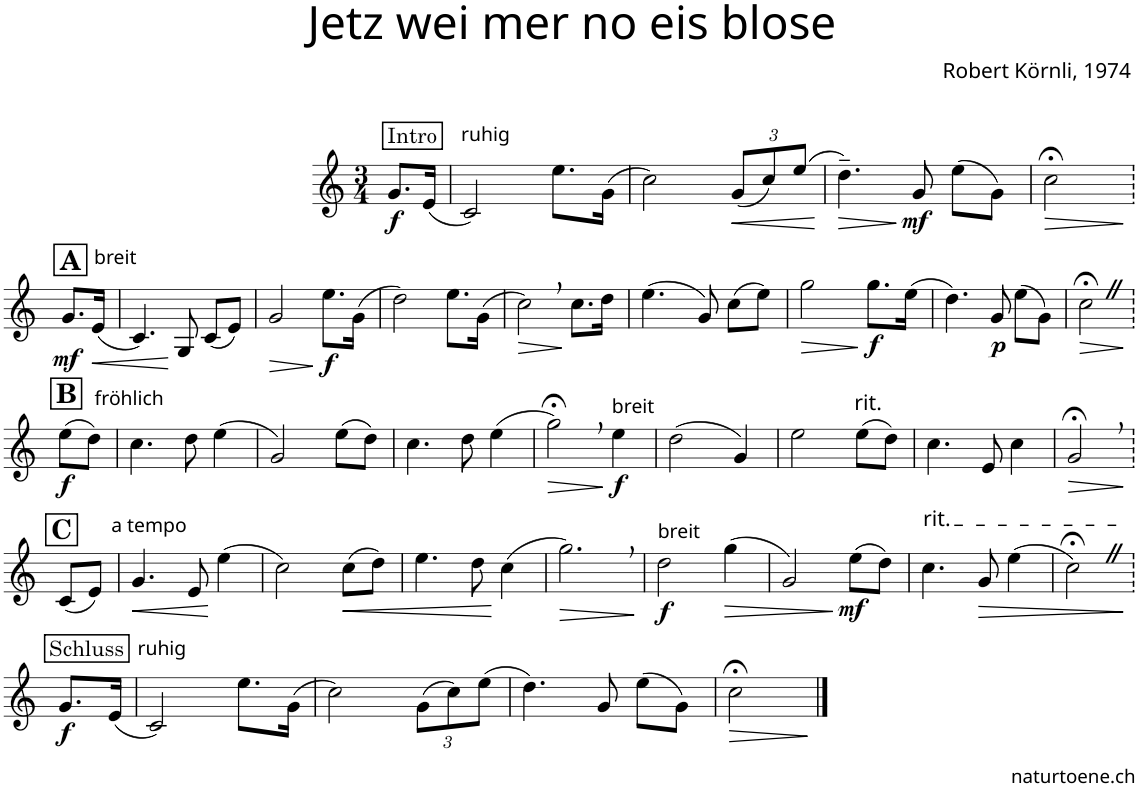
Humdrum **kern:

**kern	**dynam
*part1	*part1
*staff1	*staff1
*I"Alphorn	*
*I'Alphn.	*
*clefG2	*
*Trd4c6	*
*k[]	*
*M3/4	*
!!LO:REH:place=s1:a:cj:fs=11:t=Intro
=	=
!LO:TX:a:t=ruhig	!
!	!LO:DY:b
8.g/L	f
(16e/Jk	.
=1	=1
2c/)	.
8.ee\L	.
(16g\Jk	.
=2	=2
2cc\)	.
*Xbrackettup	*
!	!LO:HP:b
(12g/L	<
12cc/)	.
(12ee/J	.
.	[
=3	=3
!	!LO:HP:b
4.dd~\)	>
!	!LO:DY:n=1:b
8g/	] mf
(8ee\L	.
8g\J)	.
=4	=4
!	!LO:HP:b
2cc;<\	>
.	]
!!LO:LB:g=z
=4X1	=4X1
!!LO:REH:place=s1:a:B:cj:fs=14:t=A
!LO:TX:a:t=breit	!
!	!LO:DY:b
8.g/L	mf
!	!LO:HP:b
(16e/Jk	<
=5	=5
4.c/)	.
8G/	[
(8c/L	.
8e/J)	.
=6	=6
!	!LO:HP:b
2g/	>
!	!LO:DY:n=1:b
8.ee\L	] f
(16g\Jk	.
=7	=7
2dd\)	.
8.ee\L	.
(16g\Jk	.
=8	=8
!	!LO:HP:b
2cc,\)	>
8.cc\L	]
16dd\Jk	.
=9	=9
(4.ee\	.
8g/)	.
(8cc\L	.
8ee\J)	.
=10	=10
!	!LO:HP:b
2gg\	>
!	!LO:DY:n=1:b
8.gg\L	] f
(16ee\Jk	.
=11	=11
4.dd\)	.
!	!LO:DY:b
8g/	p
(8ee\L	.
8g\J)	.
=12	=12
!	!LO:HP:b
2cc;<Z\	>
.	]
!!LO:LB:g=z
=12X2	=12X2
!!LO:REH:place=s1:a:B:cj:fs=14:t=B
!LO:TX:a:t=fröhlich	!
!	!LO:DY:b
(8ee\L	f
8dd\J)	.
=13	=13
4.cc\	.
8dd\	.
(4ee\	.
=14	=14
2g/)	.
(8ee\L	.
8dd\J)	.
=15	=15
4.cc\	.
8dd\	.
(4ee\	.
=16	=16
!	!LO:HP:b
2gg;<,\)	>
!LO:TX:a:t=breit	!
!	!LO:DY:n=1:b
4ee\	] f
=17	=17
(2dd\	.
4g/)	.
=18	=18
2ee\	.
!LO:TX:a:t=rit.	!
(8ee\L	.
8dd\J)	.
=19	=19
4.cc\	.
8e/	.
4cc\	.
=20	=20
!	!LO:HP:b
2g;<,/	>
.	]
!!LO:LB:g=z
=20X3	=20X3
!!LO:REH:place=s1:a:B:cj:fs=14:t=C
!LO:TX:a:t=a tempo	!
(8c/L	.
8e/J)	.
=21	=21
!	!LO:HP:b
4.g/	<
8e/	.
(4ee\	[
=22	=22
2cc\)	.
!	!LO:HP:b
(8cc\L	<
8dd\J)	.
=23	=23
4.ee\	.
8dd\	.
(4cc\	[
=24	=24
!	!LO:HP:b
2.gg,\)	>
.	]
=25	=25
!LO:TX:a:t=breit	!
!	!LO:DY:b
2dd\	f
!	!LO:HP:b
(4gg\	>
=26	=26
2g/)	.
!	!LO:DY:n=1:b
(8ee\L	] mf
8dd\J)	.
=27	=27
!LO:TX:a:t=rit.	!
4.cc\	.
!	!LO:HP:b
8g/	>
(4ee\	.
=28	=28
2cc;<Z\)	.
.	]
!!LO:LB:g=z
=28X4	=28X4
!!LO:REH:place=s1:a:cj:fs=11:t=Schluss
!LO:TX:a:t=ruhig	!
!	!LO:DY:b
8.g/L	f
(16e/Jk	.
=29	=29
2c/)	.
8.ee\L	.
(16g\Jk	.
=30	=30
2cc\)	.
(12g\L	.
12cc\)	.
(12ee\J	.
=31	=31
4.dd\)	.
8g/	.
(8ee\L	.
8g\J)	.
=32	=32
!	!LO:HP:b
2cc;<\	>
.	]
==	==
*-	*-
